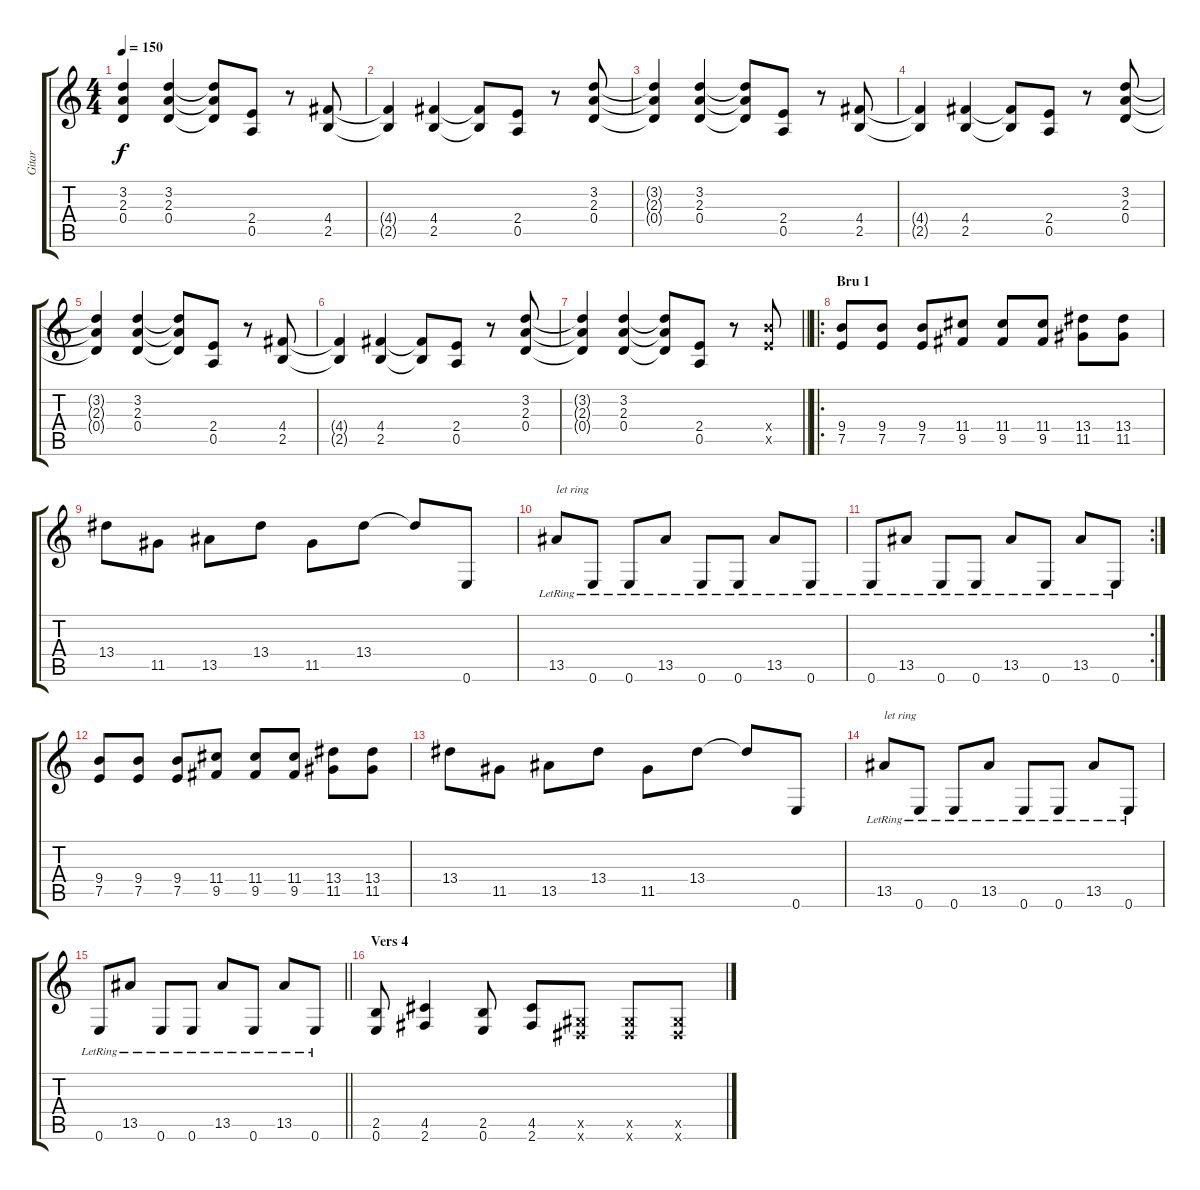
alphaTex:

\track ("Gitar " "Gitar ") {instrument overdrivenguitar}
\staff {score tabs}
\tuning (E4 B3 G3 D3 A2 E2) {hide}
\ts (4 4)
\tempo 150
\clef g2
\ks c
(3.2{t} 2.3{t} 0.4{t}).4{dy f} (3.2 2.3 0.4).4 (3.2{t} 2.3{t} 0.4{t}).8 (2.4 0.5).8 r.8 (4.4 2.5).8 |
(4.4{t} 2.5{t}).4 (4.4 2.5).4 (4.4{t} 2.5{t}).8 (2.4 0.5).8 r.8 (3.2 2.3 0.4).8 |
(3.2{t} 2.3{t} 0.4{t}).4 (3.2 2.3 0.4).4 (3.2{t} 2.3{t} 0.4{t}).8 (2.4 0.5).8 r.8 (4.4 2.5).8 |
(4.4{t} 2.5{t}).4 (4.4 2.5).4 (4.4{t} 2.5{t}).8 (2.4 0.5).8 r.8 (3.2 2.3 0.4).8 |
(3.2{t} 2.3{t} 0.4{t}).4 (3.2 2.3 0.4).4 (3.2{t} 2.3{t} 0.4{t}).8 (2.4 0.5).8 r.8 (4.4 2.5).8 |
(4.4{t} 2.5{t}).4 (4.4 2.5).4 (4.4{t} 2.5{t}).8 (2.4 0.5).8 r.8 (3.2 2.3 0.4).8 |
\barLineRight lightlight
(3.2{t} 2.3{t} 0.4{t}).4 (3.2 2.3 0.4).4 (3.2{t} 2.3{t} 0.4{t}).8 (2.4 0.5).8 r.8 (9.4{x} 7.5{x}).8 |
\ro
\section ("" "Bru 1")
(9.4 7.5).8 (9.4 7.5).8 (9.4 7.5).8 (11.4 9.5).8 (11.4 9.5).8 (11.4 9.5).8 (13.4 11.5).8 (13.4 11.5).8 |
13.4.8 11.5.8 13.5.8 13.4.8 11.5.8 13.4.8 13.4{t}.8 0.6.8 |
13.5{lr}.8{txt "let ring"} 0.6{lr}.8 0.6{lr}.8 13.5{lr}.8 0.6{lr}.8 0.6{lr}.8 13.5{lr}.8 0.6{lr}.8 |
\rc 2
0.6{lr}.8 13.5{lr}.8 0.6{lr}.8 0.6{lr}.8 13.5{lr}.8 0.6{lr}.8 13.5{lr}.8 0.6{lr}.8 |
(9.4 7.5).8 (9.4 7.5).8 (9.4 7.5).8 (11.4 9.5).8 (11.4 9.5).8 (11.4 9.5).8 (13.4 11.5).8 (13.4 11.5).8 |
13.4.8 11.5.8 13.5.8 13.4.8 11.5.8 13.4.8 13.4{t}.8 0.6.8 |
13.5{lr}.8{txt "let ring"} 0.6{lr}.8 0.6{lr}.8 13.5{lr}.8 0.6{lr}.8 0.6{lr}.8 13.5{lr}.8 0.6{lr}.8 |
\barLineRight lightlight
0.6{lr}.8 13.5{lr}.8 0.6{lr}.8 0.6{lr}.8 13.5{lr}.8 0.6{lr}.8 13.5{lr}.8 0.6{lr}.8 |
\section ("" "Vers 4")
(2.5 0.6).8 (4.5 2.6).4 (2.5 0.6).8 (4.5 2.6).8 (-1.5{x} -1.6{x}).8 (-1.5{x} -1.6{x}).8 (-1.5{x} -1.6{x}).8
